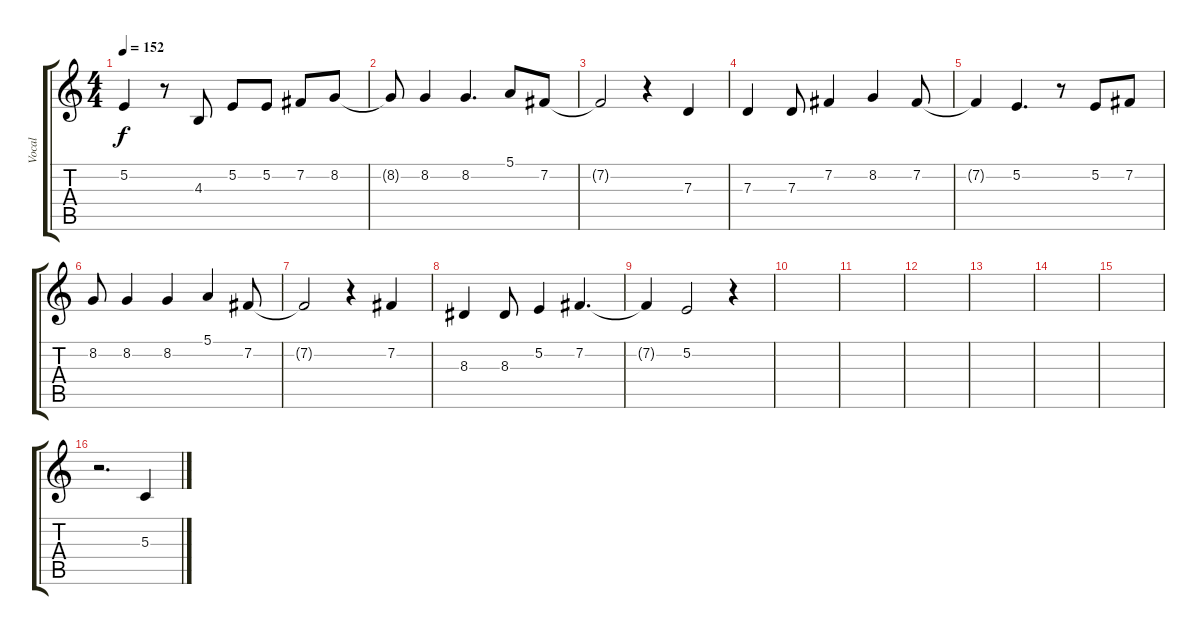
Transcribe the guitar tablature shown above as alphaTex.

\track ("Vocal" "Vocal") {instrument tenorsax}
\staff {score tabs}
\tuning (E4 B3 G3 D3 A2 E2) {hide}
\ts (4 4)
\tempo 152
\clef g2
\ks c
5.2.4{dy f} r.8 4.3.8 5.2.8 5.2.8 7.2.8 8.2.8 |
8.2{t}.8 8.2.4 8.2.4{d} 5.1.8 7.2.8 |
7.2{t}.2 r.4 7.3.4 |
7.3.4 7.3.8 7.2.4 8.2.4 7.2.8 |
7.2{t}.4 5.2.4{d} r.8 5.2.8 7.2.8 |
8.2.8 8.2.4 8.2.4 5.1.4 7.2.8 |
7.2{t}.2 r.4 7.2.4 |
8.3.4 8.3.8 5.2.4 7.2.4{d} |
7.2{t}.4 5.2.2 r.4 |
|
|
|
|
|
|
r.2{d} 5.3.4
